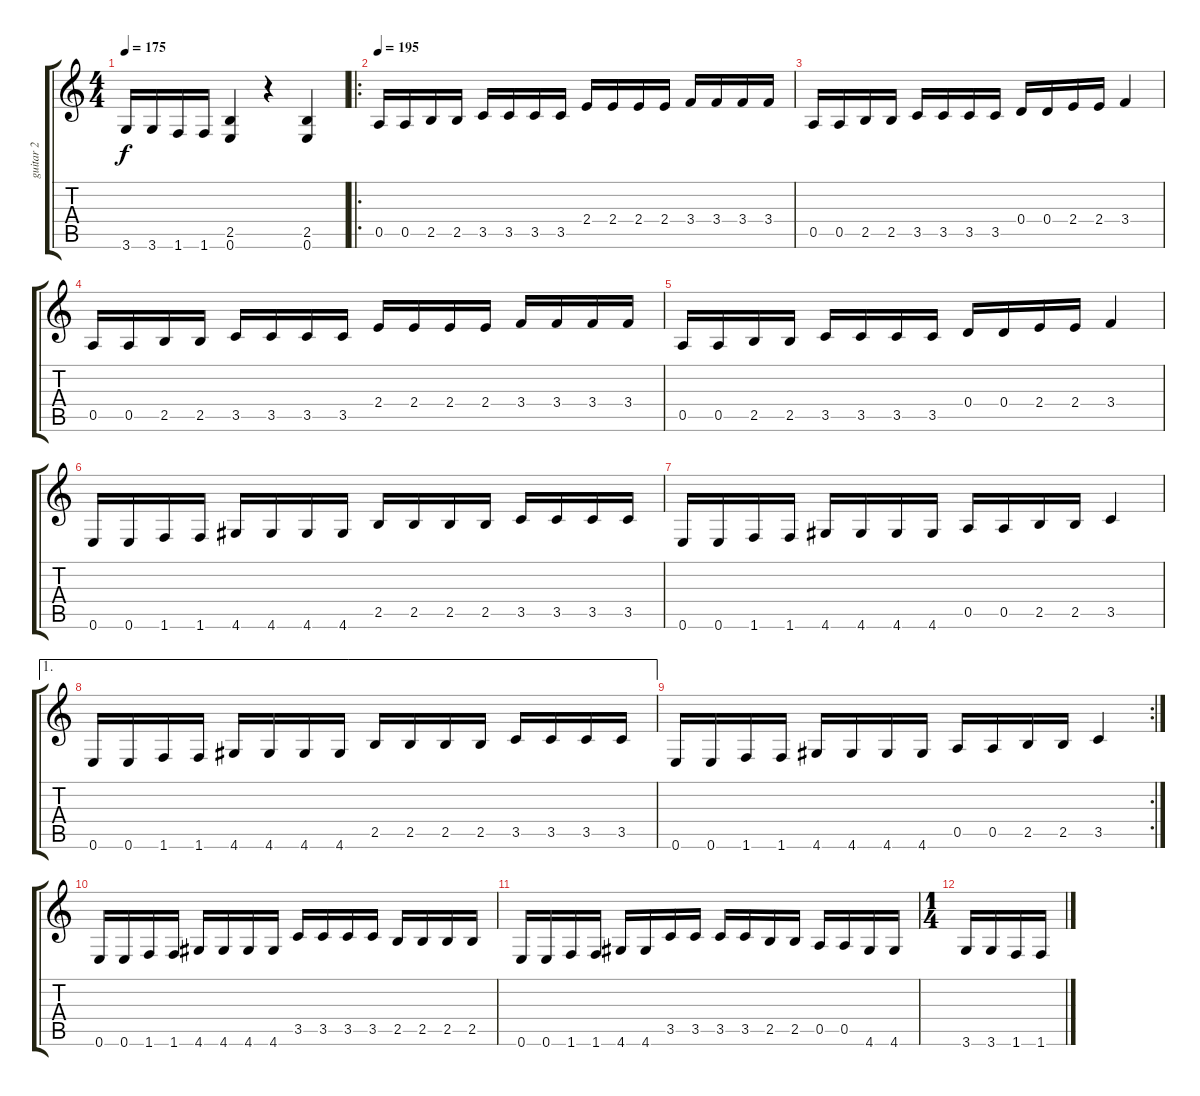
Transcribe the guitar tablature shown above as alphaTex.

\track ("guitar 2" "guitar 2") {instrument distortionguitar}
\staff {score tabs}
\tuning (E4 B3 G3 D3 A2 E2) {hide}
\ts (4 4)
\tempo 175
\clef g2
\ks c
3.6.16{dy f} 3.6.16 1.6.16 1.6.16 (2.5 0.6).4 r.4 (2.5 0.6).4 |
\ro
\tempo 195
0.5.16 0.5.16 2.5.16 2.5.16 3.5.16 3.5.16 3.5.16 3.5.16 2.4.16 2.4.16 2.4.16 2.4.16 3.4.16 3.4.16 3.4.16 3.4.16 |
0.5.16 0.5.16 2.5.16 2.5.16 3.5.16 3.5.16 3.5.16 3.5.16 0.4.16 0.4.16 2.4.16 2.4.16 3.4.4 |
0.5.16 0.5.16 2.5.16 2.5.16 3.5.16 3.5.16 3.5.16 3.5.16 2.4.16 2.4.16 2.4.16 2.4.16 3.4.16 3.4.16 3.4.16 3.4.16 |
0.5.16 0.5.16 2.5.16 2.5.16 3.5.16 3.5.16 3.5.16 3.5.16 0.4.16 0.4.16 2.4.16 2.4.16 3.4.4 |
0.6.16 0.6.16 1.6.16 1.6.16 4.6.16 4.6.16 4.6.16 4.6.16 2.5.16 2.5.16 2.5.16 2.5.16 3.5.16 3.5.16 3.5.16 3.5.16 |
0.6.16 0.6.16 1.6.16 1.6.16 4.6.16 4.6.16 4.6.16 4.6.16 0.5.16 0.5.16 2.5.16 2.5.16 3.5.4 |
\ae 1
0.6.16 0.6.16 1.6.16 1.6.16 4.6.16 4.6.16 4.6.16 4.6.16 2.5.16 2.5.16 2.5.16 2.5.16 3.5.16 3.5.16 3.5.16 3.5.16 |
\rc 2
0.6.16 0.6.16 1.6.16 1.6.16 4.6.16 4.6.16 4.6.16 4.6.16 0.5.16 0.5.16 2.5.16 2.5.16 3.5.4 |
0.6.16 0.6.16 1.6.16 1.6.16 4.6.16 4.6.16 4.6.16 4.6.16 3.5.16 3.5.16 3.5.16 3.5.16 2.5.16 2.5.16 2.5.16 2.5.16 |
0.6.16 0.6.16 1.6.16 1.6.16 4.6.16 4.6.16 3.5.16 3.5.16 3.5.16 3.5.16 2.5.16 2.5.16 0.5.16 0.5.16 4.6.16 4.6.16 |
\ts (1 4)
3.6.16 3.6.16 1.6.16 1.6.16
